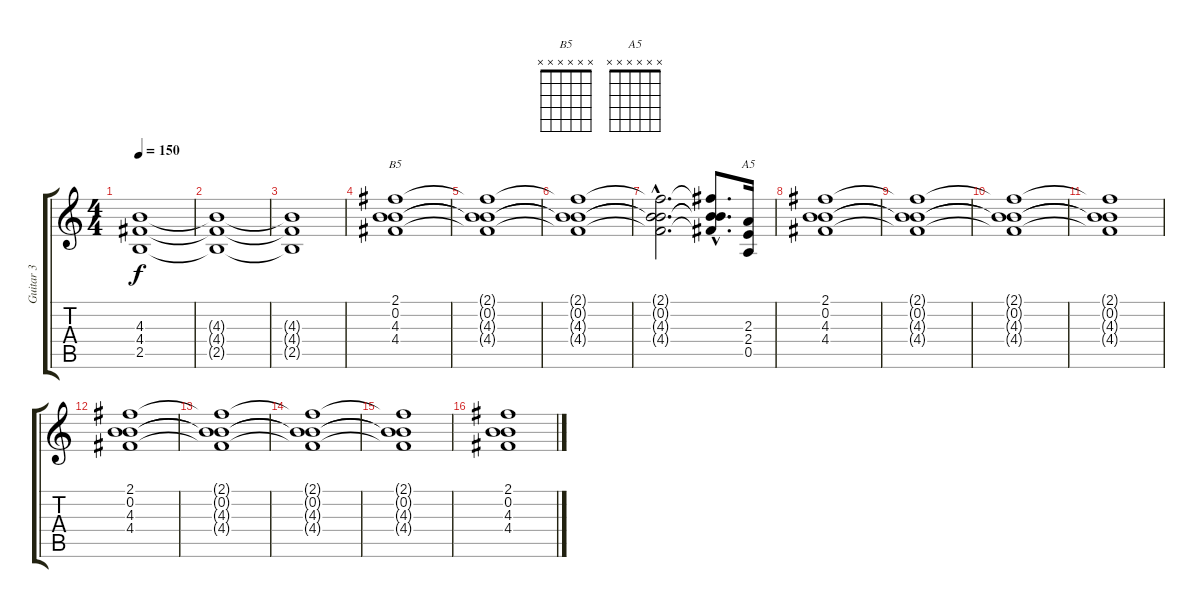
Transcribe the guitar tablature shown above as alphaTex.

\track ("Guitar 3" "Guitar 3") {instrument distortionguitar}
\staff {score tabs}
\tuning (E4 B3 G3 D3 A2 E2) {hide}
\chord ("B5" x x x x x x) {firstfret 0}
\chord ("A5" x x x x x x) {firstfret 0}
\ts (4 4)
\tempo 150
\clef g2
\ks c
(4.3{t} 4.4{t} 2.5{t}).1{dy f} |
(4.3{t} 4.4{t} 2.5{t}).1 |
(4.3{t} 4.4{t} 2.5{t}).1 |
(2.1 0.2 4.3 4.4).1{ch "B5"} |
(2.1{t} 0.2{t} 4.3{t} 4.4{t}).1 |
(2.1{t} 0.2{t} 4.3{t} 4.4{t}).1 |
(2.1{hac t} 0.2{hac t} 4.3{hac t} 4.4{hac t}).2{d} (2.1{hac t} 0.2{hac t} 4.3{hac t} 4.4{hac t}).8{d} (2.3 2.4 0.5).16{ch "A5"} |
(2.1 0.2 4.3 4.4).1 |
(2.1{t} 0.2{t} 4.3{t} 4.4{t}).1 |
(2.1{t} 0.2{t} 4.3{t} 4.4{t}).1 |
(2.1{t} 0.2{t} 4.3{t} 4.4{t}).1 |
(2.1 0.2 4.3 4.4).1 |
(2.1{t} 0.2{t} 4.3{t} 4.4{t}).1 |
(2.1{t} 0.2{t} 4.3{t} 4.4{t}).1 |
(2.1{t} 0.2{t} 4.3{t} 4.4{t}).1 |
(2.1 0.2 4.3 4.4).1
